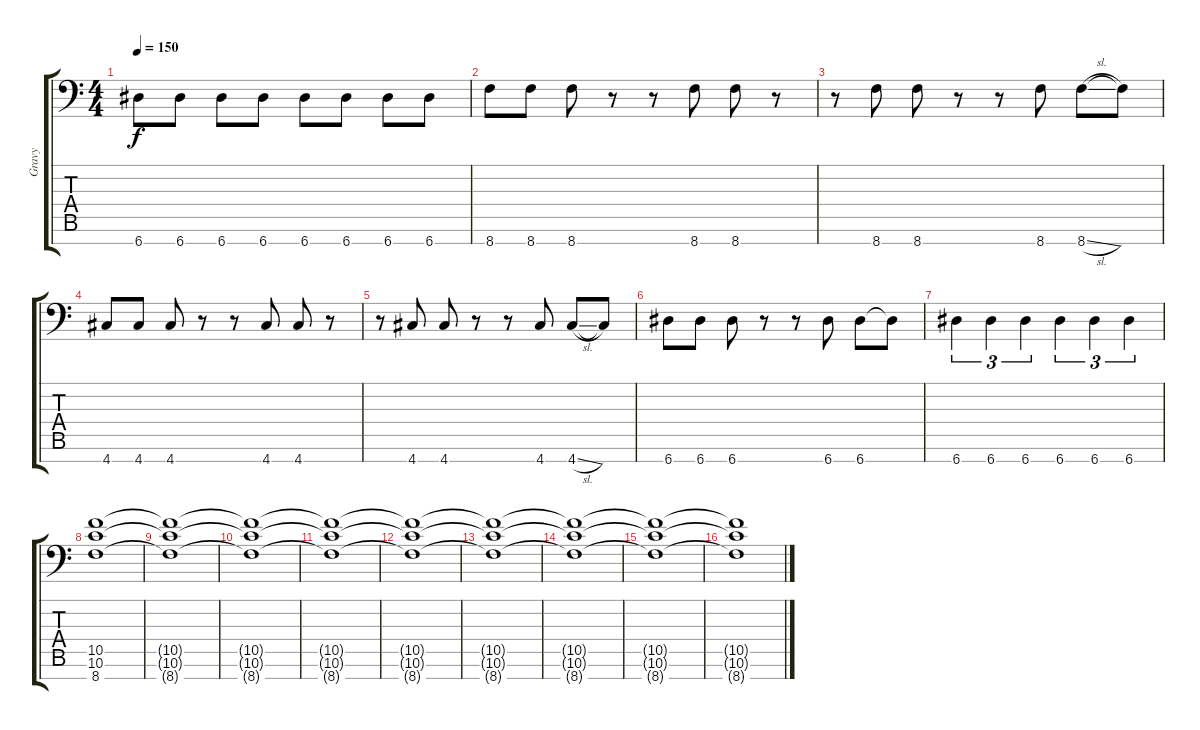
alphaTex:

\track ("Gravy" "Gravy") {instrument overdrivenguitar}
\staff {score tabs}
\tuning (D4 A3 F3 C3 G2 D2 A1) {hide}
\ts (4 4)
\tempo 150
\clef f4
\ks c
6.7.8{dy f} 6.7.8 6.7.8 6.7.8 6.7.8 6.7.8 6.7.8 6.7.8 |
8.7.8 8.7.8 8.7.8 r.8 r.8 8.7.8 8.7.8 r.8 |
r.8 8.7.8 8.7.8 r.8 r.8 8.7.8 8.7{sl}.8 8.7{t}.8 |
4.7.8 4.7.8 4.7.8 r.8 r.8 4.7.8 4.7.8 r.8 |
r.8 4.7.8 4.7.8 r.8 r.8 4.7.8 4.7{sl}.8 4.7{t}.8 |
6.7.8 6.7.8 6.7.8 r.8 r.8 6.7.8 6.7.8 6.7{t}.8 |
6.7.4{tu (3 2)} 6.7.4{tu (3 2)} 6.7.4{tu (3 2)} 6.7.4{tu (3 2)} 6.7.4{tu (3 2)} 6.7.4{tu (3 2)} |
(10.5 10.6 8.7).1 |
(10.5{t} 10.6{t} 8.7{t}).1 |
(10.5{t} 10.6{t} 8.7{t}).1 |
(10.5{t} 10.6{t} 8.7{t}).1 |
(10.5{t} 10.6{t} 8.7{t}).1 |
(10.5{t} 10.6{t} 8.7{t}).1 |
(10.5{t} 10.6{t} 8.7{t}).1 |
(10.5{t} 10.6{t} 8.7{t}).1 |
(10.5{t} 10.6{t} 8.7{t}).1
